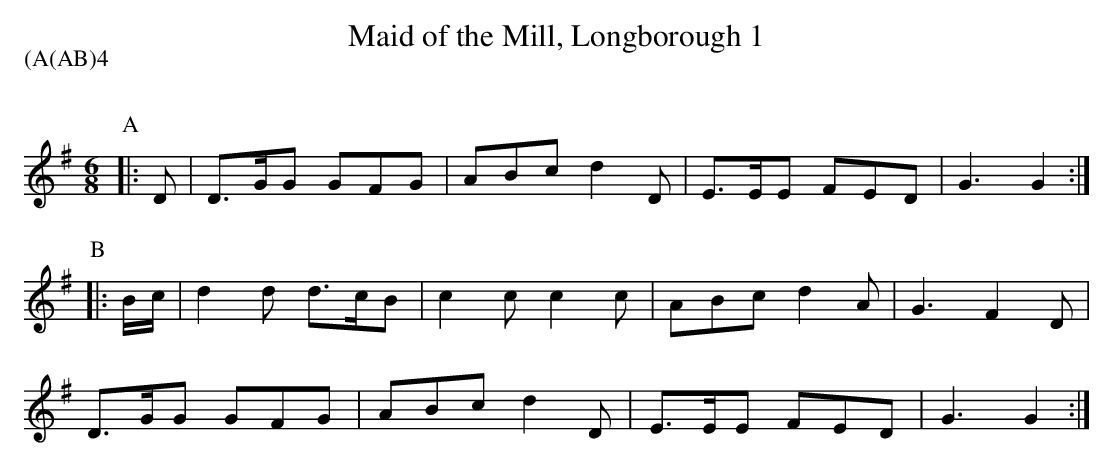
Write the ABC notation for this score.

X:1
T:Maid of the Mill, Longborough 1
Q:120
M:6/8
L:1/8
P:(A(AB)4
K:G
P:A
|:D|D>GG GFG |ABc d2D|E>EE FED|G3 G2:|
P:B
|:B/c/|d2d  d>cB|c2c c2c|ABc  d2A|G3 F2D|
D>GG GFG |ABc d2D|E>EE FED|G3 G2:|
